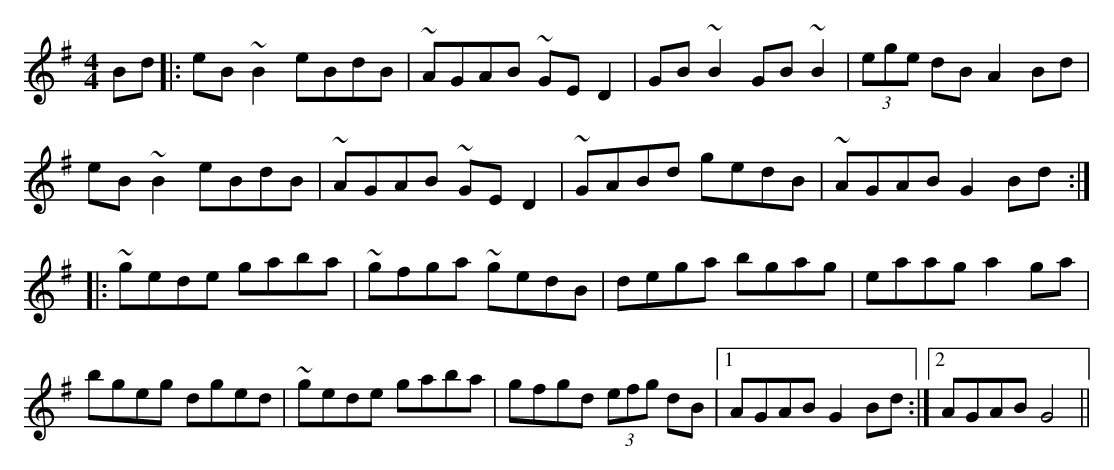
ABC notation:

X:1
M:4/4
K:G
Bd|:eB ~B2 eBdB|~AGAB ~GE D2|GB ~B2 GB ~B2|(3ege dB A2 Bd|
eB ~B2 eBdB|~AGAB ~GE D2|~GABd gedB|~AGAB G2 Bd:|
|:~gede gaba|~gfga ~gedB|dega bgag|eaag a2 ga|
bgeg dged|~gede gaba|gfgd (3efg dB|1 AGAB G2 Bd:|2 AGAB G4||
